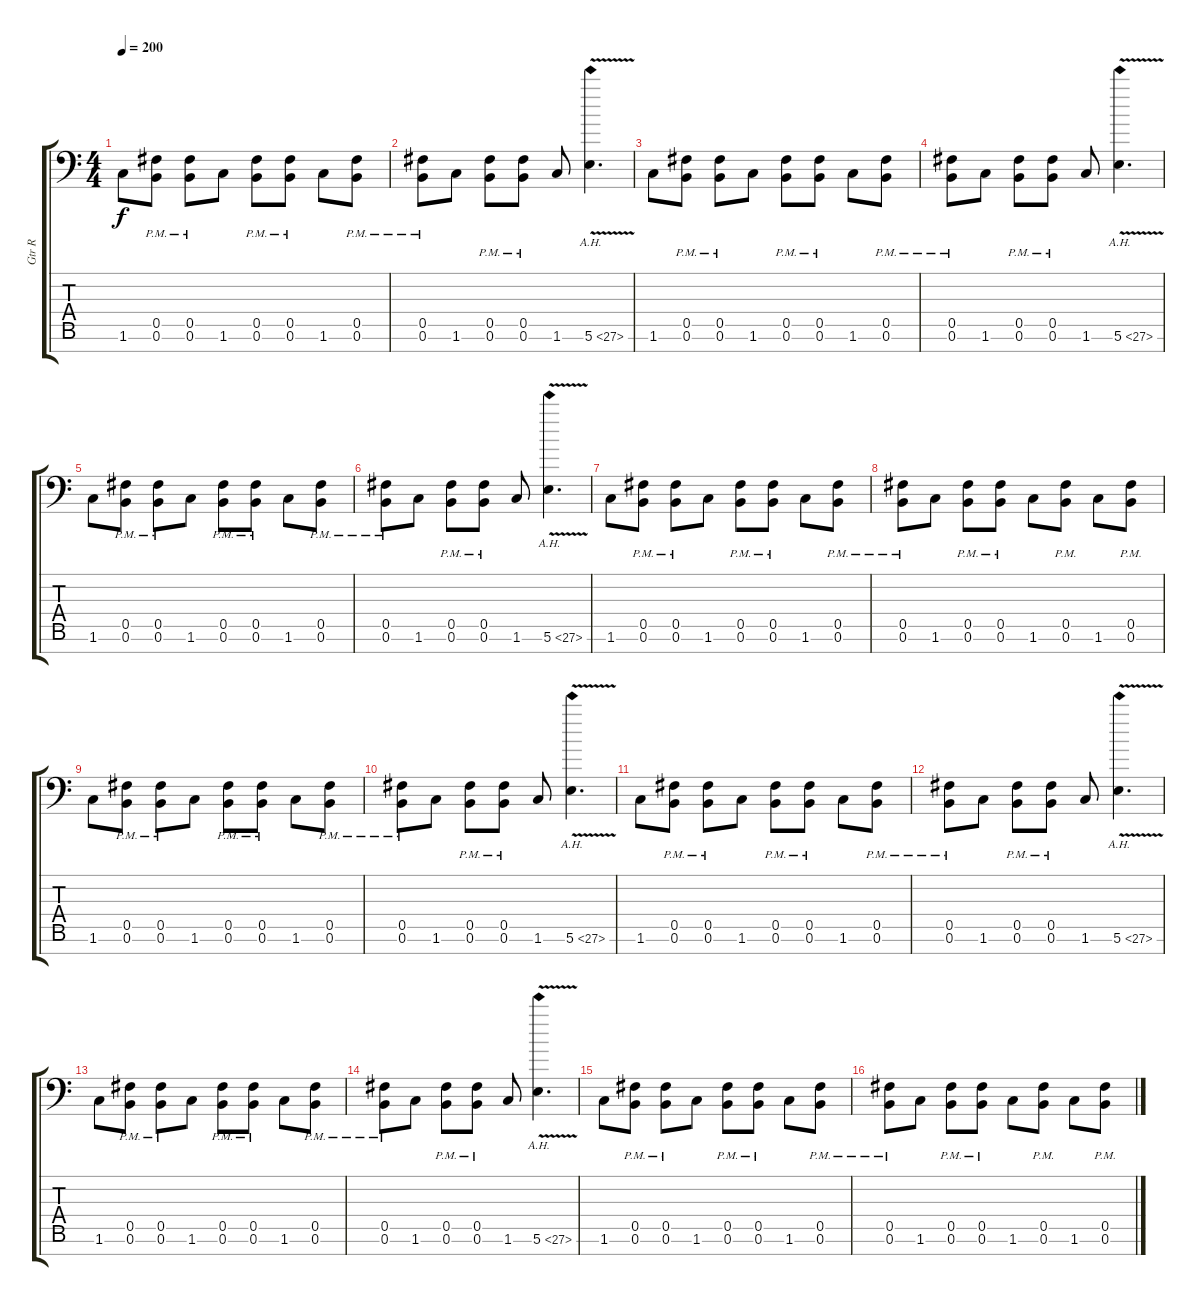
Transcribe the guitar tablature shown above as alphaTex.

\track ("Gtr R" "Gtr R") {instrument distortionguitar}
\staff {score tabs}
\tuning (Db4 Ab3 E3 B2 Gb2 B1 Gb1) {hide}
\ts (4 4)
\tempo 200
\clef f4
\ks c
1.6.8{dy f balance 0} (0.5{pm} 0.6{pm}).8 (0.5{pm} 0.6{pm}).8 1.6.8 (0.5{pm} 0.6{pm}).8 (0.5{pm} 0.6{pm}).8 1.6.8 (0.5{pm} 0.6{pm}).8 |
(0.5{pm} 0.6{pm}).8 1.6.8 (0.5{pm} 0.6{pm}).8 (0.5{pm} 0.6{pm}).8 1.6.8 5.6{ah 22 v}.4{d} |
1.6.8 (0.5{pm} 0.6{pm}).8 (0.5{pm} 0.6{pm}).8 1.6.8 (0.5{pm} 0.6{pm}).8 (0.5{pm} 0.6{pm}).8 1.6.8 (0.5{pm} 0.6{pm}).8 |
(0.5{pm} 0.6{pm}).8 1.6.8 (0.5{pm} 0.6{pm}).8 (0.5{pm} 0.6{pm}).8 1.6.8 5.6{ah 22 v}.4{d} |
1.6.8 (0.5{pm} 0.6{pm}).8 (0.5{pm} 0.6{pm}).8 1.6.8 (0.5{pm} 0.6{pm}).8 (0.5{pm} 0.6{pm}).8 1.6.8 (0.5{pm} 0.6{pm}).8 |
(0.5{pm} 0.6{pm}).8 1.6.8 (0.5{pm} 0.6{pm}).8 (0.5{pm} 0.6{pm}).8 1.6.8 5.6{ah 22 v}.4{d} |
1.6.8 (0.5{pm} 0.6{pm}).8 (0.5{pm} 0.6{pm}).8 1.6.8 (0.5{pm} 0.6{pm}).8 (0.5{pm} 0.6{pm}).8 1.6.8 (0.5{pm} 0.6{pm}).8 |
(0.5{pm} 0.6{pm}).8 1.6.8 (0.5{pm} 0.6{pm}).8 (0.5{pm} 0.6{pm}).8 1.6.8 (0.5{pm} 0.6{pm}).8 1.6.8 (0.5{pm} 0.6{pm}).8 |
1.6.8 (0.5{pm} 0.6{pm}).8 (0.5{pm} 0.6{pm}).8 1.6.8 (0.5{pm} 0.6{pm}).8 (0.5{pm} 0.6{pm}).8 1.6.8 (0.5{pm} 0.6{pm}).8 |
(0.5{pm} 0.6{pm}).8 1.6.8 (0.5{pm} 0.6{pm}).8 (0.5{pm} 0.6{pm}).8 1.6.8 5.6{ah 22 v}.4{d} |
1.6.8 (0.5{pm} 0.6{pm}).8 (0.5{pm} 0.6{pm}).8 1.6.8 (0.5{pm} 0.6{pm}).8 (0.5{pm} 0.6{pm}).8 1.6.8 (0.5{pm} 0.6{pm}).8 |
(0.5{pm} 0.6{pm}).8 1.6.8 (0.5{pm} 0.6{pm}).8 (0.5{pm} 0.6{pm}).8 1.6.8 5.6{ah 22 v}.4{d} |
1.6.8 (0.5{pm} 0.6{pm}).8 (0.5{pm} 0.6{pm}).8 1.6.8 (0.5{pm} 0.6{pm}).8 (0.5{pm} 0.6{pm}).8 1.6.8 (0.5{pm} 0.6{pm}).8 |
(0.5{pm} 0.6{pm}).8 1.6.8 (0.5{pm} 0.6{pm}).8 (0.5{pm} 0.6{pm}).8 1.6.8 5.6{ah 22 v}.4{d} |
1.6.8 (0.5{pm} 0.6{pm}).8 (0.5{pm} 0.6{pm}).8 1.6.8 (0.5{pm} 0.6{pm}).8 (0.5{pm} 0.6{pm}).8 1.6.8 (0.5{pm} 0.6{pm}).8 |
(0.5{pm} 0.6{pm}).8 1.6.8 (0.5{pm} 0.6{pm}).8 (0.5{pm} 0.6{pm}).8 1.6.8 (0.5{pm} 0.6{pm}).8 1.6.8 (0.5{pm} 0.6{pm}).8
